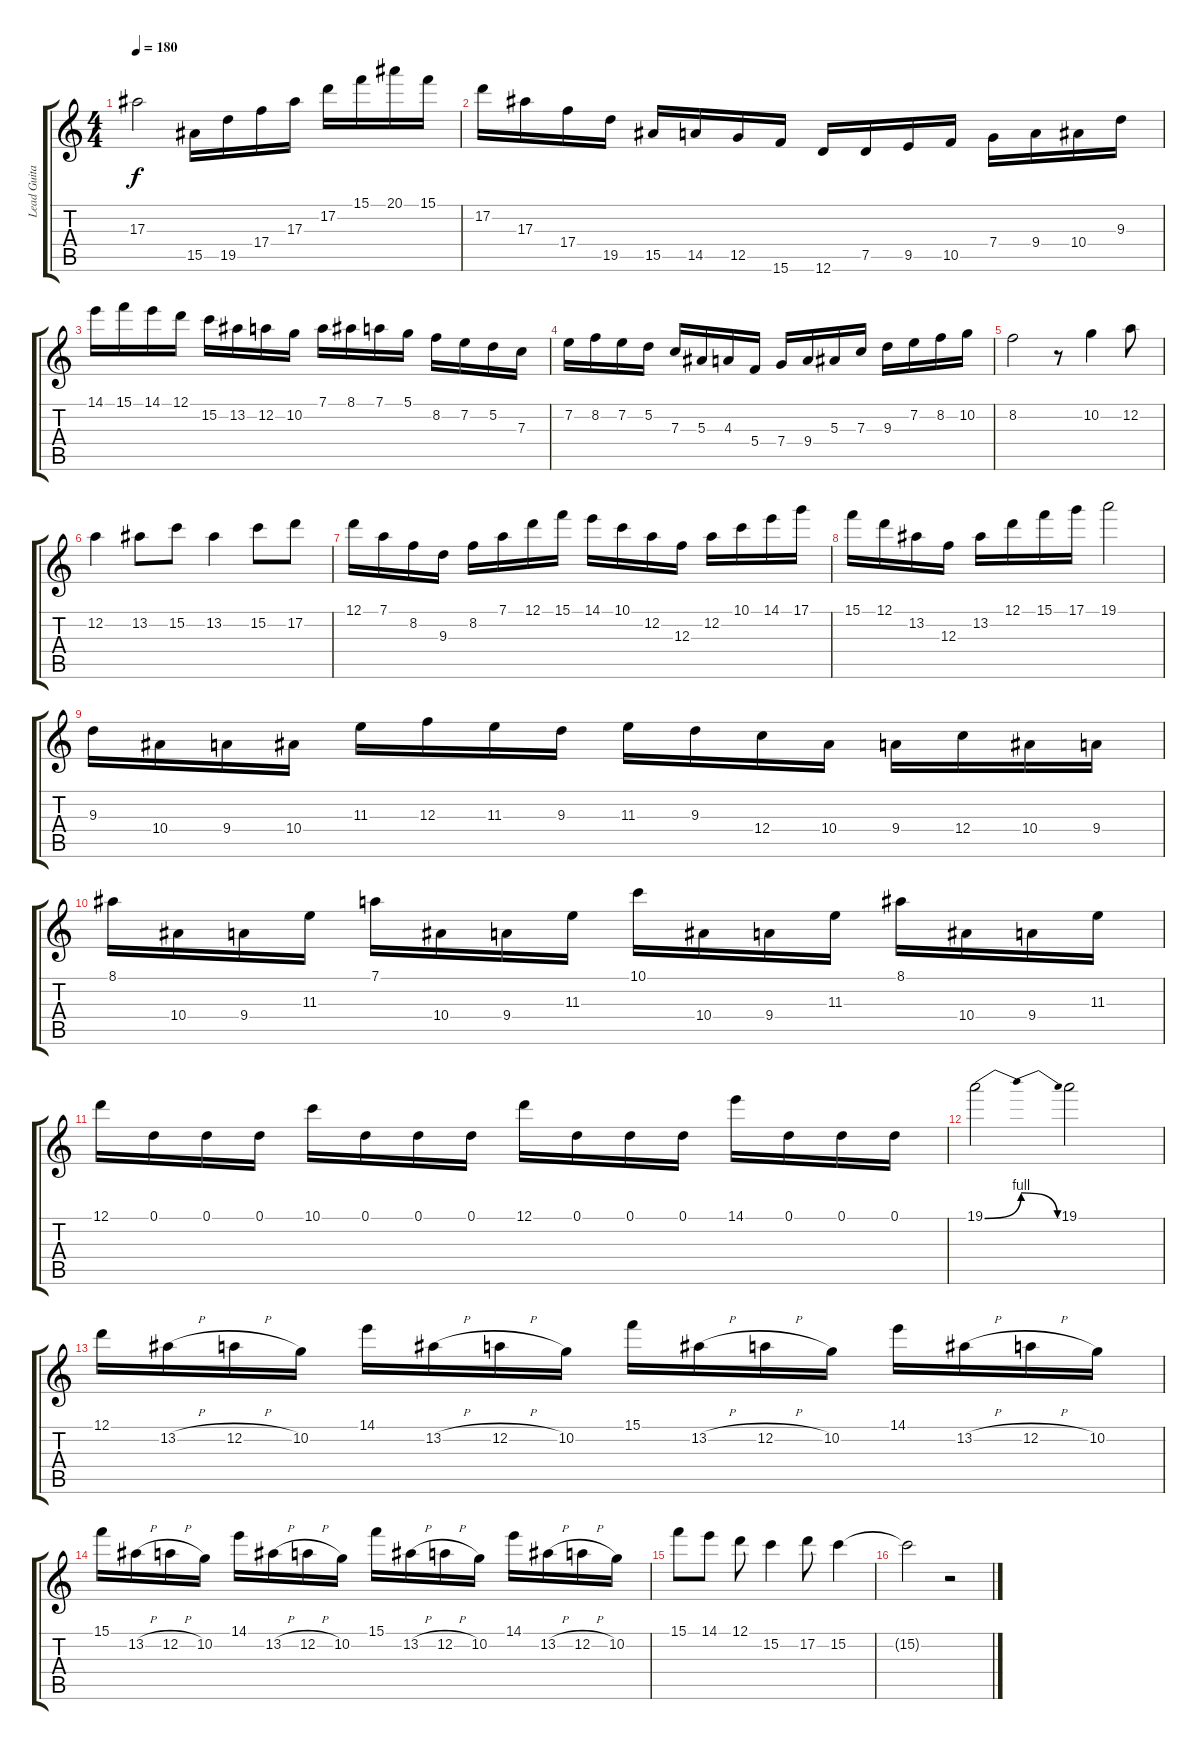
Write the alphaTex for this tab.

\track ("Lead Guitar" "Lead Guita") {instrument distortionguitar}
\staff {score tabs}
\tuning (D4 A3 F3 C3 G2 D2) {hide}
\ts (4 4)
\tempo 180
\clef g2
\ks c
17.3.2{dy f} 15.5.16 19.5.16 17.4.16 17.3.16 17.2.16 15.1.16 20.1.16 15.1.16 |
17.2.16 17.3.16 17.4.16 19.5.16 15.5.16 14.5.16 12.5.16 15.6.16 12.6.16 7.5.16 9.5.16 10.5.16 7.4.16 9.4.16 10.4.16 9.3.16 |
14.1.16 15.1.16 14.1.16 12.1.16 15.2.16 13.2.16 12.2.16 10.2.16 7.1.16 8.1.16 7.1.16 5.1.16 8.2.16 7.2.16 5.2.16 7.3.16 |
7.2.16 8.2.16 7.2.16 5.2.16 7.3.16 5.3.16 4.3.16 5.4.16 7.4.16 9.4.16 5.3.16 7.3.16 9.3.16 7.2.16 8.2.16 10.2.16 |
8.2.2{volume 13 balance 16} r.8 10.2.4 12.2.8 |
12.2.4 13.2.8 15.2.8 13.2.4 15.2.8 17.2.8 |
12.1.16 7.1.16 8.2.16 9.3.16 8.2.16 7.1.16 12.1.16 15.1.16 14.1.16 10.1.16 12.2.16 12.3.16 12.2.16 10.1.16 14.1.16 17.1.16 |
15.1.16 12.1.16 13.2.16 12.3.16 13.2.16 12.1.16 15.1.16 17.1.16 19.1.2 |
9.3.16{volume 16 balance 8} 10.4.16 9.4.16 10.4.16 11.3.16 12.3.16 11.3.16 9.3.16 11.3.16 9.3.16 12.4.16 10.4.16 9.4.16 12.4.16 10.4.16 9.4.16 |
8.1.16 10.4.16 9.4.16 11.3.16 7.1.16 10.4.16 9.4.16 11.3.16 10.1.16 10.4.16 9.4.16 11.3.16 8.1.16 10.4.16 9.4.16 11.3.16 |
12.1.16 0.1.16 0.1.16 0.1.16 10.1.16 0.1.16 0.1.16 0.1.16 12.1.16 0.1.16 0.1.16 0.1.16 14.1.16 0.1.16 0.1.16 0.1.16 |
19.1{be (bendrelease 0 0 45 4 45 4 60 0)}.2 19.1.2 |
12.1.16{volume 13 balance 16} 13.2{h}.16 12.2{h}.16 10.2.16 14.1.16 13.2{h}.16 12.2{h}.16 10.2.16 15.1.16 13.2{h}.16 12.2{h}.16 10.2.16 14.1.16 13.2{h}.16 12.2{h}.16 10.2.16 |
15.1.16 13.2{h}.16 12.2{h}.16 10.2.16 14.1.16 13.2{h}.16 12.2{h}.16 10.2.16 15.1.16 13.2{h}.16 12.2{h}.16 10.2.16 14.1.16 13.2{h}.16 12.2{h}.16 10.2.16 |
15.1.8 14.1.8 12.1.8 15.2.4 17.2.8 15.2.4 |
15.2{t}.2 r.2
